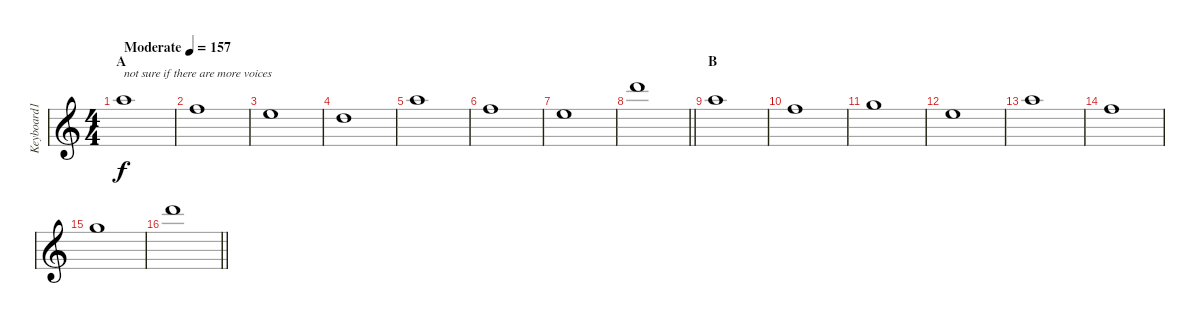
\track ("Keyboard1" "Keyboard1") {instrument pad4choir}
\staff {score}
\tuning (E4 B3 G3 D3 A2 E2) {hide}
\ts (4 4)
\section ("" "A")
\tempo (157 "Moderate")
\clef g2
\ks c
17.1.1{txt "not sure if there are more voices" dy f instrument pad4choir} |
13.1.1 |
12.1.1 |
10.1.1 |
17.1.1 |
13.1.1 |
12.1.1 |
\barLineRight lightlight
22.1.1 |
\section ("" "B")
17.1.1 |
13.1.1 |
15.1.1 |
12.1.1 |
17.1.1 |
13.1.1 |
15.1.1 |
\barLineRight lightlight
22.1.1
